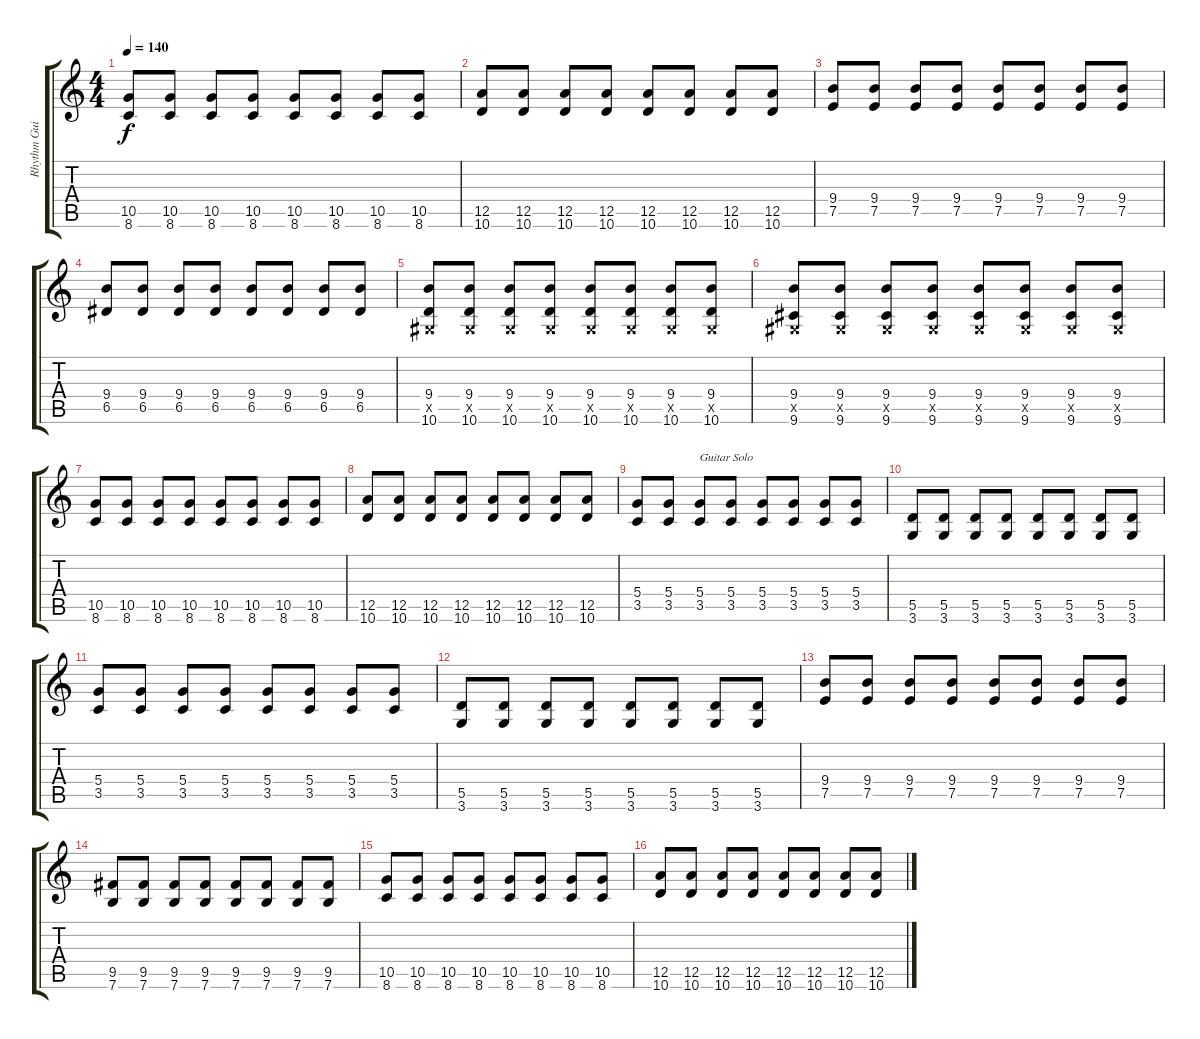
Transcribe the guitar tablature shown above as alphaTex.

\track ("Rhythm Guitar" "Rhythm Gui") {instrument overdrivenguitar}
\staff {score tabs}
\tuning (E4 B3 G3 D3 A2 E2) {hide}
\ts (4 4)
\tempo 140
\clef g2
\ks c
(10.5 8.6).8{dy f} (10.5 8.6).8 (10.5 8.6).8 (10.5 8.6).8 (10.5 8.6).8 (10.5 8.6).8 (10.5 8.6).8 (10.5 8.6).8 |
(12.5 10.6).8 (12.5 10.6).8 (12.5 10.6).8 (12.5 10.6).8 (12.5 10.6).8 (12.5 10.6).8 (12.5 10.6).8 (12.5 10.6).8 |
(9.4 7.5).8 (9.4 7.5).8 (9.4 7.5).8 (9.4 7.5).8 (9.4 7.5).8 (9.4 7.5).8 (9.4 7.5).8 (9.4 7.5).8 |
(9.4 6.5).8 (9.4 6.5).8 (9.4 6.5).8 (9.4 6.5).8 (9.4 6.5).8 (9.4 6.5).8 (9.4 6.5).8 (9.4 6.5).8 |
(9.4 -1.5{x} 10.6).8 (9.4 -1.5{x} 10.6).8 (9.4 -1.5{x} 10.6).8 (9.4 -1.5{x} 10.6).8 (9.4 -1.5{x} 10.6).8 (9.4 -1.5{x} 10.6).8 (9.4 -1.5{x} 10.6).8 (9.4 -1.5{x} 10.6).8 |
(9.4 -1.5{x} 9.6).8 (9.4 -1.5{x} 9.6).8 (9.4 -1.5{x} 9.6).8 (9.4 -1.5{x} 9.6).8 (9.4 -1.5{x} 9.6).8 (9.4 -1.5{x} 9.6).8 (9.4 -1.5{x} 9.6).8 (9.4 -1.5{x} 9.6).8 |
(10.5 8.6).8 (10.5 8.6).8 (10.5 8.6).8 (10.5 8.6).8 (10.5 8.6).8 (10.5 8.6).8 (10.5 8.6).8 (10.5 8.6).8 |
(12.5 10.6).8 (12.5 10.6).8 (12.5 10.6).8 (12.5 10.6).8 (12.5 10.6).8 (12.5 10.6).8 (12.5 10.6).8 (12.5 10.6).8 |
(5.4 3.5).8 (5.4 3.5).8 (5.4 3.5).8{txt "Guitar Solo"} (5.4 3.5).8 (5.4 3.5).8 (5.4 3.5).8 (5.4 3.5).8 (5.4 3.5).8 |
(5.5 3.6).8 (5.5 3.6).8 (5.5 3.6).8 (5.5 3.6).8 (5.5 3.6).8 (5.5 3.6).8 (5.5 3.6).8 (5.5 3.6).8 |
(5.4 3.5).8 (5.4 3.5).8 (5.4 3.5).8 (5.4 3.5).8 (5.4 3.5).8 (5.4 3.5).8 (5.4 3.5).8 (5.4 3.5).8 |
(5.5 3.6).8 (5.5 3.6).8 (5.5 3.6).8 (5.5 3.6).8 (5.5 3.6).8 (5.5 3.6).8 (5.5 3.6).8 (5.5 3.6).8 |
(9.4 7.5).8 (9.4 7.5).8 (9.4 7.5).8 (9.4 7.5).8 (9.4 7.5).8 (9.4 7.5).8 (9.4 7.5).8 (9.4 7.5).8 |
(9.5 7.6).8 (9.5 7.6).8 (9.5 7.6).8 (9.5 7.6).8 (9.5 7.6).8 (9.5 7.6).8 (9.5 7.6).8 (9.5 7.6).8 |
(10.5 8.6).8 (10.5 8.6).8 (10.5 8.6).8 (10.5 8.6).8 (10.5 8.6).8 (10.5 8.6).8 (10.5 8.6).8 (10.5 8.6).8 |
(12.5 10.6).8 (12.5 10.6).8 (12.5 10.6).8 (12.5 10.6).8 (12.5 10.6).8 (12.5 10.6).8 (12.5 10.6).8 (12.5 10.6).8
